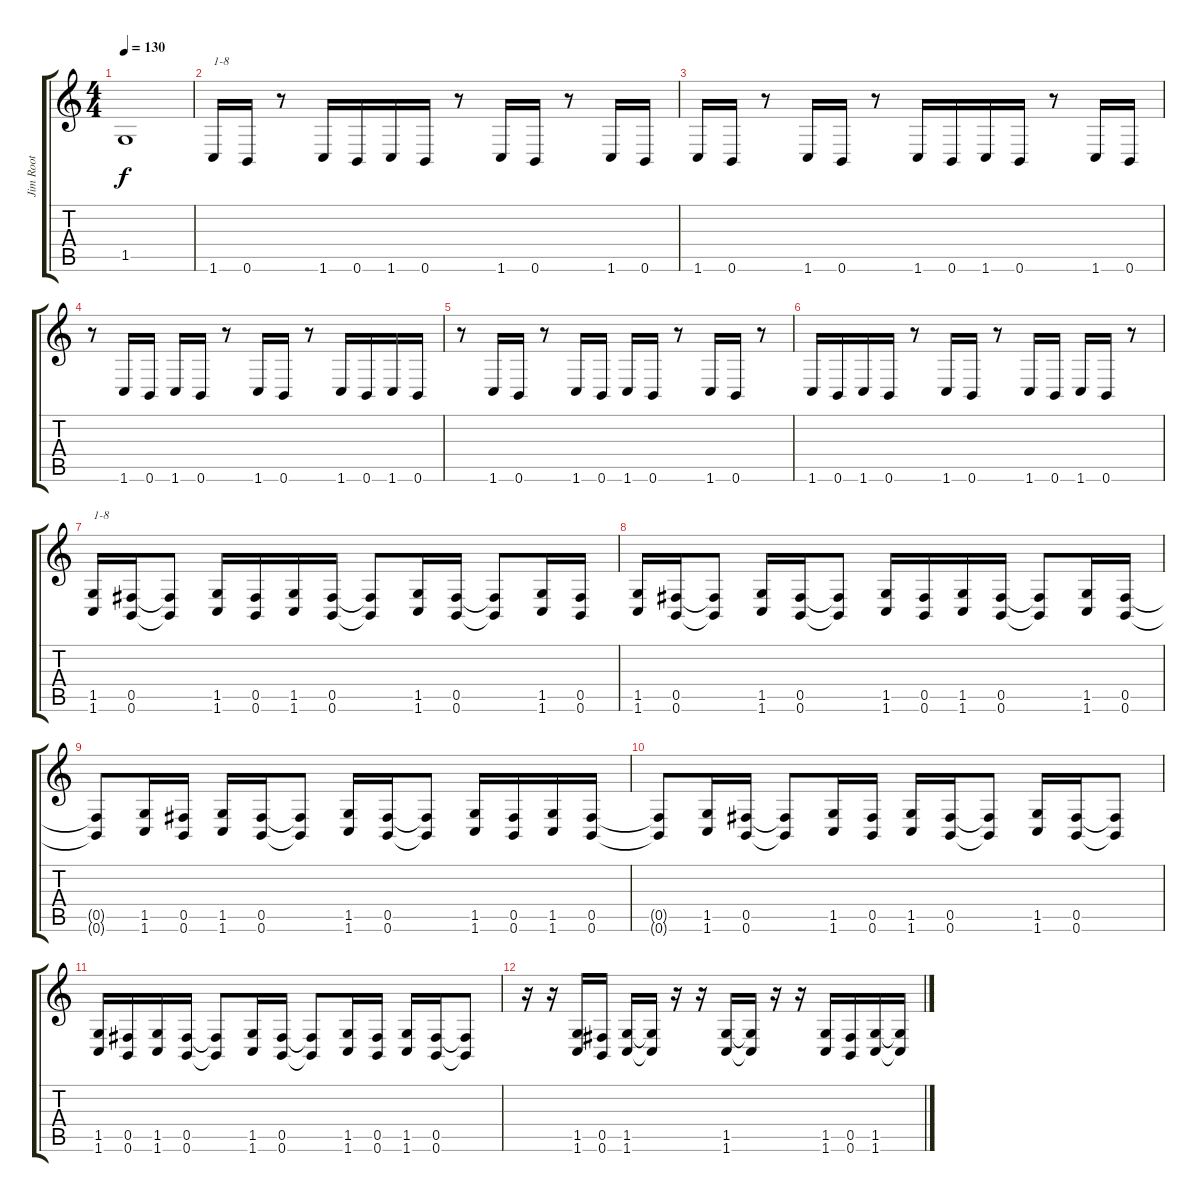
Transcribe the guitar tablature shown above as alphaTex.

\track ("Jim Root" "Jim Root") {instrument overdrivenguitar}
\staff {score tabs}
\tuning (Db4 Ab3 E3 B2 Gb2 B1) {hide}
\ts (4 4)
\tempo 130
\clef g2
\ks c
1.5{t}.1{dy f} |
1.6.16{txt "1-8"} 0.6.16 r.8 1.6.16 0.6.16 1.6.16 0.6.16 r.8 1.6.16 0.6.16 r.8 1.6.16 0.6.16 |
1.6.16 0.6.16 r.8 1.6.16 0.6.16 r.8 1.6.16 0.6.16 1.6.16 0.6.16 r.8 1.6.16 0.6.16 |
r.8 1.6.16 0.6.16 1.6.16 0.6.16 r.8 1.6.16 0.6.16 r.8 1.6.16 0.6.16 1.6.16 0.6.16 |
r.8 1.6.16 0.6.16 r.8 1.6.16 0.6.16 1.6.16 0.6.16 r.8 1.6.16 0.6.16 r.8 |
1.6.16 0.6.16 1.6.16 0.6.16 r.8 1.6.16 0.6.16 r.8 1.6.16 0.6.16 1.6.16 0.6.16 r.8 |
(1.5 1.6).16{txt "1-8"} (0.5 0.6).16 (0.5{t} 0.6{t}).8 (1.5 1.6).16 (0.5 0.6).16 (1.5 1.6).16 (0.5 0.6).16 (0.5{t} 0.6{t}).8 (1.5 1.6).16 (0.5 0.6).16 (0.5{t} 0.6{t}).8 (1.5 1.6).16 (0.5 0.6).16 |
(1.5 1.6).16 (0.5 0.6).16 (0.5{t} 0.6{t}).8 (1.5 1.6).16 (0.5 0.6).16 (0.5{t} 0.6{t}).8 (1.5 1.6).16 (0.5 0.6).16 (1.5 1.6).16 (0.5 0.6).16 (0.5{t} 0.6{t}).8 (1.5 1.6).16 (0.5 0.6).16 |
(0.5{t} 0.6{t}).8 (1.5 1.6).16 (0.5 0.6).16 (1.5 1.6).16 (0.5 0.6).16 (0.5{t} 0.6{t}).8 (1.5 1.6).16 (0.5 0.6).16 (0.5{t} 0.6{t}).8 (1.5 1.6).16 (0.5 0.6).16 (1.5 1.6).16 (0.5 0.6).16 |
(0.5{t} 0.6{t}).8 (1.5 1.6).16 (0.5 0.6).16 (0.5{t} 0.6{t}).8 (1.5 1.6).16 (0.5 0.6).16 (1.5 1.6).16 (0.5 0.6).16 (0.5{t} 0.6{t}).8 (1.5 1.6).16 (0.5 0.6).16 (0.5{t} 0.6{t}).8 |
(1.5 1.6).16 (0.5 0.6).16 (1.5 1.6).16 (0.5 0.6).16 (0.5{t} 0.6{t}).8 (1.5 1.6).16 (0.5 0.6).16 (0.5{t} 0.6{t}).8 (1.5 1.6).16 (0.5 0.6).16 (1.5 1.6).16 (0.5 0.6).16 (0.5{t} 0.6{t}).8 |
r.16 r.16 (1.5 1.6).16 (0.5 0.6).16 (1.5 1.6).16 (1.5{t} 1.6{t}).16 r.16 r.16 (1.5 1.6).16 (1.5{t} 1.6{t}).16 r.16 r.16 (1.5 1.6).16 (0.5 0.6).16 (1.5 1.6).16 (1.5{t} 1.6{t}).16
